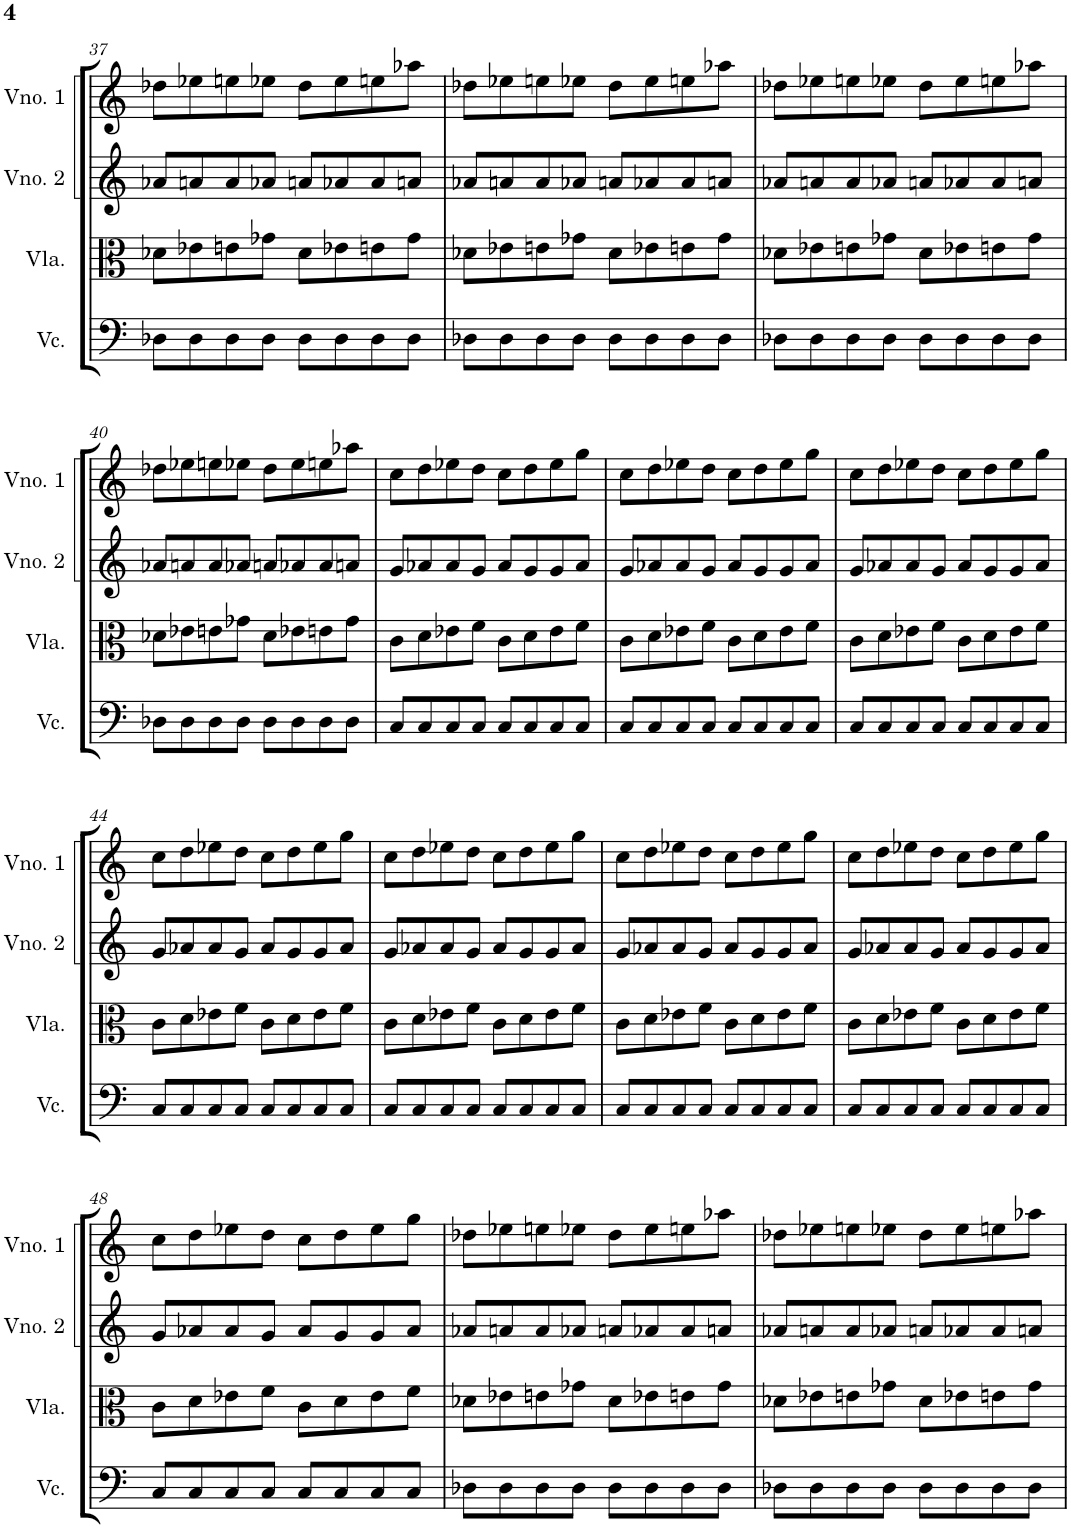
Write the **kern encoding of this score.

**kern	**kern	**kern	**kern
*part4	*part3	*part2	*part1
*staff4	*staff3	*staff2	*staff1
*I"Violoncelo	*I"Viola	*I"Violino 2	*I"Violino 1
*I'Vc.	*I'Vla.	*I'Vno. 2	*I'Vno. 1
!!LO:PB:g=z
*clefF4	*clefC3	*clefG2	*clefG2
*k[]	*k[]	*k[]	*k[]
*M4/4	*M4/4	*M4/4	*M4/4
=37	=37	=37	=37
8D-X\L	8d-X\L	8a-X/L	8dd-X\L
8D-\	8e-X\	8an/	8ee-X\
8D-\	8en\	8a/	8een\
8D-\J	8g-X\J	8a-X/J	8ee-X\J
8D-\L	8d-\L	8an/L	8dd-\L
8D-\	8e-X\	8a-X/	8ee-\
8D-\	8en\	8a-/	8een\
8D-\J	8g-\J	8an/J	8aa-X\J
=38	=38	=38	=38
8D-X\L	8d-X\L	8a-X/L	8dd-X\L
8D-\	8e-X\	8an/	8ee-X\
8D-\	8en\	8a/	8een\
8D-\J	8g-X\J	8a-X/J	8ee-X\J
8D-\L	8d-\L	8an/L	8dd-\L
8D-\	8e-X\	8a-X/	8ee-\
8D-\	8en\	8a-/	8een\
8D-\J	8g-\J	8an/J	8aa-X\J
=39	=39	=39	=39
8D-X\L	8d-X\L	8a-X/L	8dd-X\L
8D-\	8e-X\	8an/	8ee-X\
8D-\	8en\	8a/	8een\
8D-\J	8g-X\J	8a-X/J	8ee-X\J
8D-\L	8d-\L	8an/L	8dd-\L
8D-\	8e-X\	8a-X/	8ee-\
8D-\	8en\	8a-/	8een\
8D-\J	8g-\J	8an/J	8aa-X\J
!!LO:LB:g=z
=40	=40	=40	=40
8D-X\L	8d-X\L	8a-X/L	8dd-X\L
8D-\	8e-X\	8an/	8ee-X\
8D-\	8en\	8a/	8een\
8D-\J	8g-X\J	8a-X/J	8ee-X\J
8D-\L	8d-\L	8an/L	8dd-\L
8D-\	8e-X\	8a-X/	8ee-\
8D-\	8en\	8a-/	8een\
8D-\J	8g-\J	8an/J	8aa-X\J
=41	=41	=41	=41
8C/L	8c\L	8g/L	8cc\L
8C/	8d\	8a-X/	8dd\
8C/	8e-X\	8a-/	8ee-X\
8C/J	8f\J	8g/J	8dd\J
8C/L	8c\L	8a-/L	8cc\L
8C/	8d\	8g/	8dd\
8C/	8e-\	8g/	8ee-\
8C/J	8f\J	8a-/J	8gg\J
=42	=42	=42	=42
8C/L	8c\L	8g/L	8cc\L
8C/	8d\	8a-X/	8dd\
8C/	8e-X\	8a-/	8ee-X\
8C/J	8f\J	8g/J	8dd\J
8C/L	8c\L	8a-/L	8cc\L
8C/	8d\	8g/	8dd\
8C/	8e-\	8g/	8ee-\
8C/J	8f\J	8a-/J	8gg\J
=43	=43	=43	=43
8C/L	8c\L	8g/L	8cc\L
8C/	8d\	8a-X/	8dd\
8C/	8e-X\	8a-/	8ee-X\
8C/J	8f\J	8g/J	8dd\J
8C/L	8c\L	8a-/L	8cc\L
8C/	8d\	8g/	8dd\
8C/	8e-\	8g/	8ee-\
8C/J	8f\J	8a-/J	8gg\J
!!LO:LB:g=z
=44	=44	=44	=44
8C/L	8c\L	8g/L	8cc\L
8C/	8d\	8a-X/	8dd\
8C/	8e-X\	8a-/	8ee-X\
8C/J	8f\J	8g/J	8dd\J
8C/L	8c\L	8a-/L	8cc\L
8C/	8d\	8g/	8dd\
8C/	8e-\	8g/	8ee-\
8C/J	8f\J	8a-/J	8gg\J
=45	=45	=45	=45
8C/L	8c\L	8g/L	8cc\L
8C/	8d\	8a-X/	8dd\
8C/	8e-X\	8a-/	8ee-X\
8C/J	8f\J	8g/J	8dd\J
8C/L	8c\L	8a-/L	8cc\L
8C/	8d\	8g/	8dd\
8C/	8e-\	8g/	8ee-\
8C/J	8f\J	8a-/J	8gg\J
=46	=46	=46	=46
8C/L	8c\L	8g/L	8cc\L
8C/	8d\	8a-X/	8dd\
8C/	8e-X\	8a-/	8ee-X\
8C/J	8f\J	8g/J	8dd\J
8C/L	8c\L	8a-/L	8cc\L
8C/	8d\	8g/	8dd\
8C/	8e-\	8g/	8ee-\
8C/J	8f\J	8a-/J	8gg\J
=47	=47	=47	=47
8C/L	8c\L	8g/L	8cc\L
8C/	8d\	8a-X/	8dd\
8C/	8e-X\	8a-/	8ee-X\
8C/J	8f\J	8g/J	8dd\J
8C/L	8c\L	8a-/L	8cc\L
8C/	8d\	8g/	8dd\
8C/	8e-\	8g/	8ee-\
8C/J	8f\J	8a-/J	8gg\J
!!LO:LB:g=z
=48	=48	=48	=48
8C/L	8c\L	8g/L	8cc\L
8C/	8d\	8a-X/	8dd\
8C/	8e-X\	8a-/	8ee-X\
8C/J	8f\J	8g/J	8dd\J
8C/L	8c\L	8a-/L	8cc\L
8C/	8d\	8g/	8dd\
8C/	8e-\	8g/	8ee-\
8C/J	8f\J	8a-/J	8gg\J
=49	=49	=49	=49
8D-X\L	8d-X\L	8a-X/L	8dd-X\L
8D-\	8e-X\	8an/	8ee-X\
8D-\	8en\	8a/	8een\
8D-\J	8g-X\J	8a-X/J	8ee-X\J
8D-\L	8d-\L	8an/L	8dd-\L
8D-\	8e-X\	8a-X/	8ee-\
8D-\	8en\	8a-/	8een\
8D-\J	8g-\J	8an/J	8aa-X\J
=50	=50	=50	=50
8D-X\L	8d-X\L	8a-X/L	8dd-X\L
8D-\	8e-X\	8an/	8ee-X\
8D-\	8en\	8a/	8een\
8D-\J	8g-X\J	8a-X/J	8ee-X\J
8D-\L	8d-\L	8an/L	8dd-\L
8D-\	8e-X\	8a-X/	8ee-\
8D-\	8en\	8a-/	8een\
8D-\J	8g-\J	8an/J	8aa-X\J
=	=	=	=
*-	*-	*-	*-
